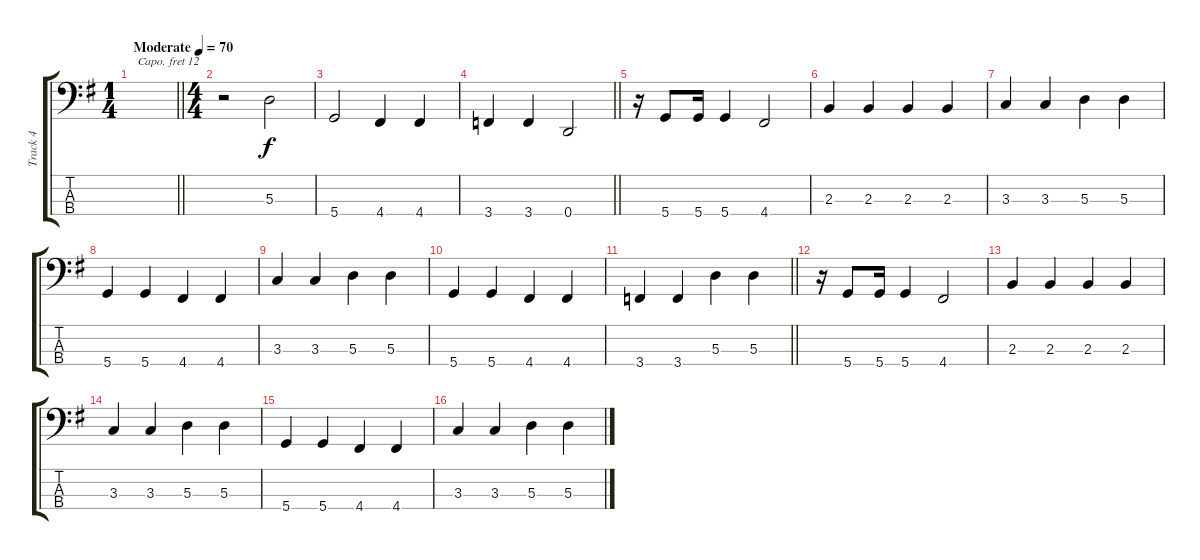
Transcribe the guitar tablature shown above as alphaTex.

\track ("Track 4" "Track 4") {instrument brightacousticpiano}
\staff {score tabs}
\capo 12
\tuning (G2 D2 A1 D1) {hide}
\ts (1 4)
\tempo (70 "Moderate")
\clef f4
\barLineRight lightlight
\ks g
|
\ts (4 4)
r.2 5.3.2 |
5.4.2 4.4.4 4.4.4 |
\barLineRight lightlight
3.4.4 3.4.4 0.4.2 |
r.16 5.4.8 5.4.16 5.4.4 4.4.2 |
2.3.4 2.3.4 2.3.4 2.3.4 |
3.3.4 3.3.4 5.3.4 5.3.4 |
5.4.4 5.4.4 4.4.4 4.4.4 |
3.3.4 3.3.4 5.3.4 5.3.4 |
5.4.4 5.4.4 4.4.4 4.4.4 |
\barLineRight lightlight
3.4.4 3.4.4 5.3.4 5.3.4 |
r.16 5.4.8 5.4.16 5.4.4 4.4.2 |
2.3.4 2.3.4 2.3.4 2.3.4 |
3.3.4 3.3.4 5.3.4 5.3.4 |
5.4.4 5.4.4 4.4.4 4.4.4 |
3.3.4 3.3.4 5.3.4 5.3.4
